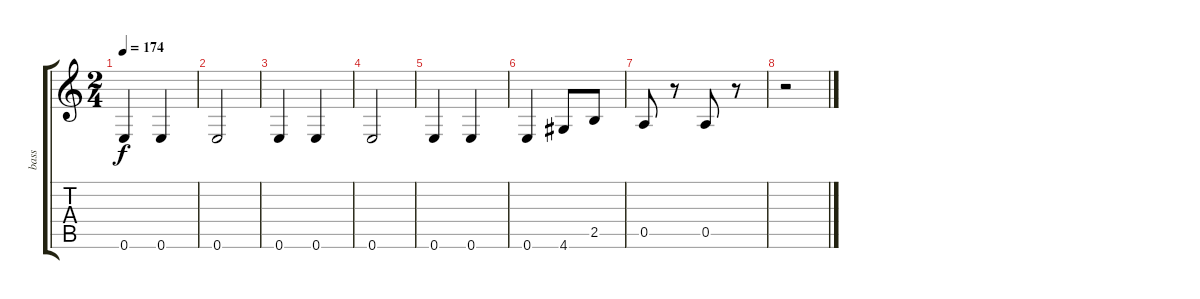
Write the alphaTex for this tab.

\track ("bass" "bass") {instrument electricbassfinger}
\staff {score tabs}
\tuning (E4 B3 G3 D3 A2 E2) {hide}
\ts (2 4)
\tempo 174
\clef g2
\ks c
0.6.4{dy f} 0.6.4 |
0.6.2 |
0.6.4 0.6.4 |
0.6.2 |
0.6.4 0.6.4 |
0.6.4 4.6.8 2.5.8 |
0.5.8 r.8 0.5.8 r.8 |
r.2
